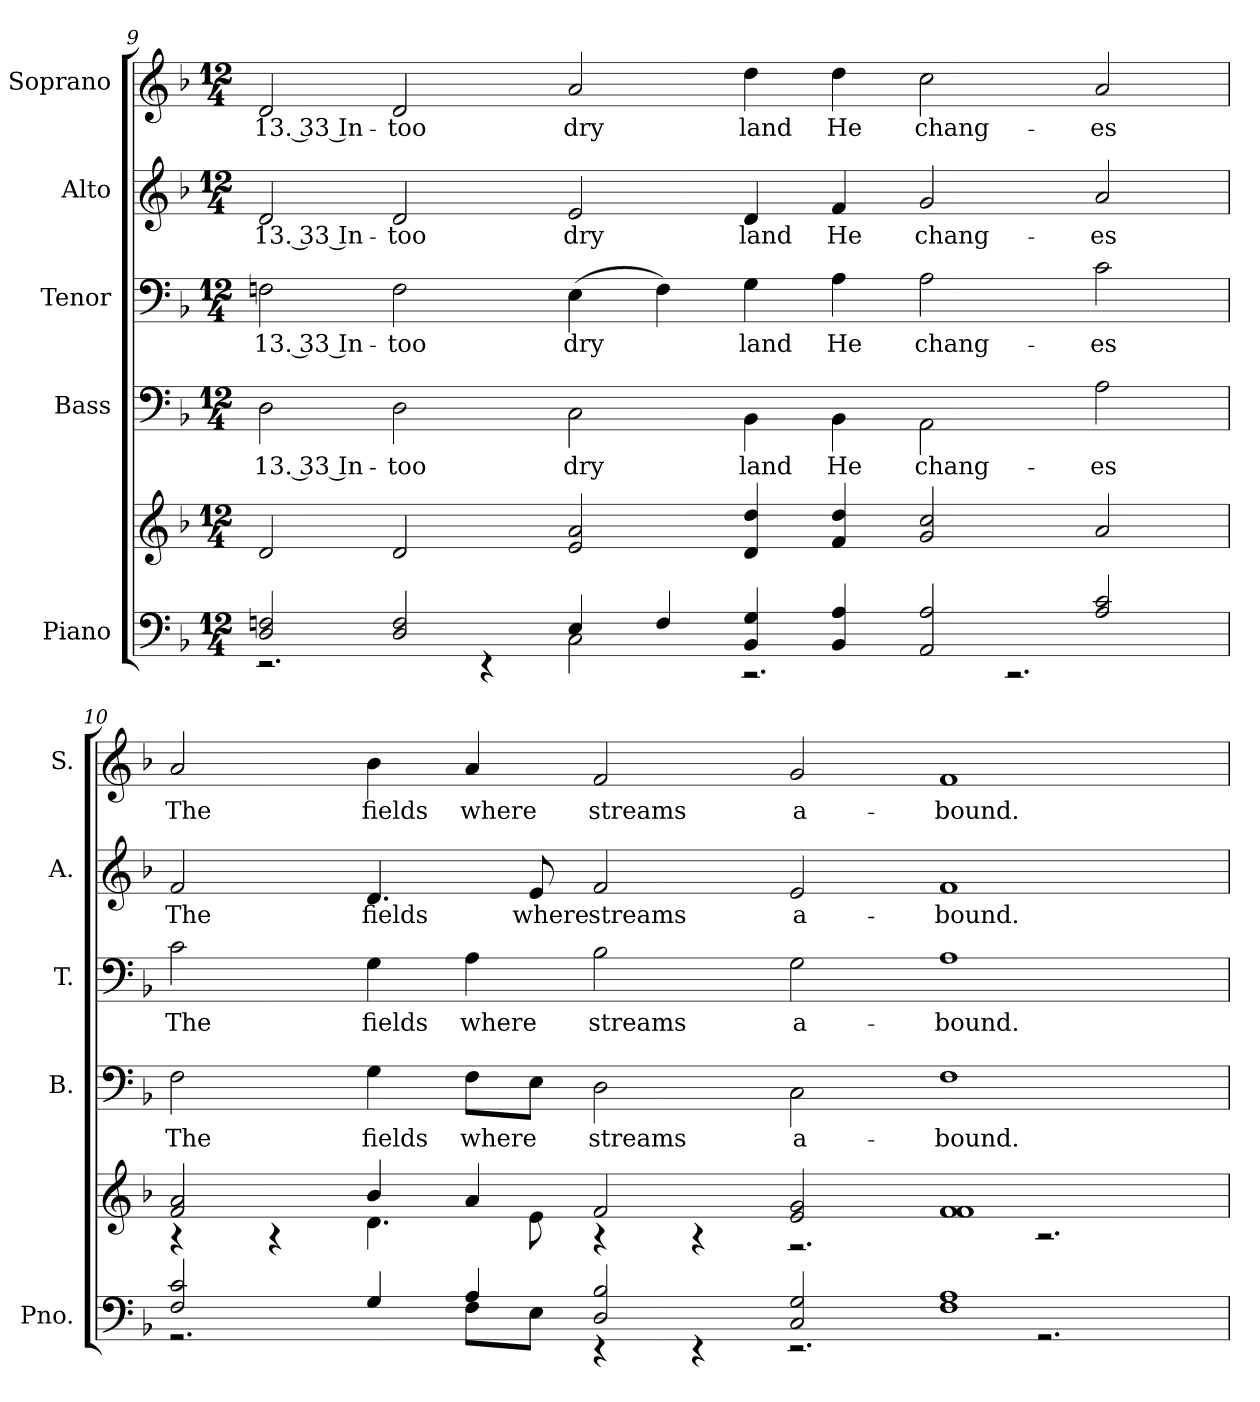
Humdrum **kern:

**kern	**kern	**kern	**text	**kern	**text	**kern	**text	**kern	**text
*part5	*part5	*part4	*part4	*part3	*part3	*part2	*part2	*part1	*part1
*staff6	*staff5	*staff4	*staff4	*staff3	*staff3	*staff2	*staff2	*staff1	*staff1
*I"Piano	*	*I"Bass	*	*I"Tenor	*	*I"Alto	*	*I"Soprano	*
*I'Pno.	*	*I'B.	*	*I'T.	*	*I'A.	*	*I'S.	*
!!LO:PB:g=z
*clefF4	*clefG2	*clefF4	*	*clefF4	*	*clefG2	*	*clefG2	*
*k[b-]	*k[b-]	*k[b-]	*	*k[b-]	*	*k[b-]	*	*k[b-]	*
*F:	*F:	*F:	*	*F:	*	*F:	*	*F:	*
*M12/4	*M12/4	*M12/4	*	*M12/4	*	*M12/4	*	*M12/4	*
=9	=9	=9	=9	=9	=9	=9	=9	=9	=9
*^	*	*	*	*	*	*	*	*	*
!	!	!	!	!LO:LY:b:color=#000000	!	!	!	!	!	!
!	!	!	!	!	!	!LO:LY:b:color=#000000	!	!	!	!
!	!	!	!	!	!	!	!	!LO:LY:b:color=#000000	!	!
!	!	!	!	!	!	!	!	!	!	!LO:LY:b:color=#000000
2Di/ 2Fni	2.r	2di/	2Di\	13. 33 In-	2Fni\	13. 33 In-	2di/	13. 33 In-	2di/	13. 33 In-
!	!	!	!	!LO:LY:b:color=#000000	!	!	!	!	!	!
!	!	!	!	!	!	!LO:LY:b:color=#000000	!	!	!	!
!	!	!	!	!	!	!	!	!LO:LY:b:color=#000000	!	!
!	!	!	!	!	!	!	!	!	!	!LO:LY:b:color=#000000
2Di/ 2Fi	.	2di/	2Di\	-too	2Fi\	-too	2di/	-too	2di/	-too
.	4r	.	.	.	.	.	.	.	.	.
!	!	!	!	!LO:LY:b:color=#000000	!	!	!	!	!	!
!	!	!	!	!	!	!LO:LY:b:color=#000000	!	!	!	!
!	!	!	!	!	!	!	!	!LO:LY:b:color=#000000	!	!
!	!	!	!	!	!	!	!	!	!	!LO:LY:b:color=#000000
4Ei/	2Ci\	2ei/ 2ai	2Ci\	dry	(4Ei\	dry	2ei/	dry	2ai/	dry
4Fi/	.	.	.	.	4Fi\)	.	.	.	.	.
!	!	!	!	!LO:LY:b:color=#000000	!	!	!	!	!	!
!	!	!	!	!	!	!LO:LY:b:color=#000000	!	!	!	!
!	!	!	!	!	!	!	!	!LO:LY:b:color=#000000	!	!
!	!	!	!	!	!	!	!	!	!	!LO:LY:b:color=#000000
4BB-i/ 4Gi	2.r	4di/ 4ddi	4BB-i\	land	4Gi\	land	4di/	land	4ddi\	land
!	!	!	!	!LO:LY:b:color=#000000	!	!	!	!	!	!
!	!	!	!	!	!	!LO:LY:b:color=#000000	!	!	!	!
!	!	!	!	!	!	!	!	!LO:LY:b:color=#000000	!	!
!	!	!	!	!	!	!	!	!	!	!LO:LY:b:color=#000000
4BB-i/ 4Ai	.	4fi/ 4ddi	4BB-i\	He	4Ai\	He	4fi/	He	4ddi\	He
!	!	!	!	!LO:LY:b:color=#000000	!	!	!	!	!	!
!	!	!	!	!	!	!LO:LY:b:color=#000000	!	!	!	!
!	!	!	!	!	!	!	!	!LO:LY:b:color=#000000	!	!
!	!	!	!	!	!	!	!	!	!	!LO:LY:b:color=#000000
2AAi/ 2Ai	.	2gi/ 2cci	2AAi\	chang-	2Ai\	chang-	2gi/	chang-	2cci\	chang-
.	2.r	.	.	.	.	.	.	.	.	.
!	!	!	!	!LO:LY:b:color=#000000	!	!	!	!	!	!
!	!	!	!	!	!	!LO:LY:b:color=#000000	!	!	!	!
!	!	!	!	!	!	!	!	!LO:LY:b:color=#000000	!	!
!	!	!	!	!	!	!	!	!	!	!LO:LY:b:color=#000000
2Ai/ 2ci	.	2ai/	2Ai\	-es	2ci\	-es	2ai/	-es	2ai/	-es
!!LO:PB:g=z
=10	=10	=10	=10	=10	=10	=10	=10	=10	=10	=10
*	*	*^	*	*	*	*	*	*	*	*
!	!	!	!	!	!LO:LY:b:color=#000000	!	!	!	!	!	!
!	!	!	!	!	!	!	!LO:LY:b:color=#000000	!	!	!	!
!	!	!	!	!	!	!	!	!	!LO:LY:b:color=#000000	!	!
!	!	!	!	!	!	!	!	!	!	!	!LO:LY:b:color=#000000
2Fi/ 2ci	2.r	2fi/ 2ai	4r	2Fi\	The	2ci\	The	2fi/	The	2ai/	The
.	.	.	4r	.	.	.	.	.	.	.	.
!	!	!	!	!	!LO:LY:b:color=#000000	!	!	!	!	!	!
!	!	!	!	!	!	!	!LO:LY:b:color=#000000	!	!	!	!
!	!	!	!	!	!	!	!	!	!LO:LY:b:color=#000000	!	!
!	!	!	!	!	!	!	!	!	!	!	!LO:LY:b:color=#000000
4Gi/	.	4b-i/	4.di\	4Gi\	fields	4Gi\	fields	4.di/	fields	4b-i\	fields
!	!	!	!	!	!LO:LY:b:color=#000000	!	!	!	!	!	!
!	!	!	!	!	!	!	!LO:LY:b:color=#000000	!	!	!	!
!	!	!	!	!	!	!	!	!	!	!	!LO:LY:b:color=#000000
4Ai/	8Fi\L	4ai/	.	8Fi\L	where	4Ai\	where	.	.	4ai/	where
!	!	!	!	!	!	!	!	!	!LO:LY:b:color=#000000	!	!
.	8Ei\J	.	8ei\	8Ei\J	.	.	.	8ei/	where	.	.
!	!	!	!	!	!LO:LY:b:color=#000000	!	!	!	!	!	!
!	!	!	!	!	!	!	!LO:LY:b:color=#000000	!	!	!	!
!	!	!	!	!	!	!	!	!	!LO:LY:b:color=#000000	!	!
!	!	!	!	!	!	!	!	!	!	!	!LO:LY:b:color=#000000
2Di/ 2B-i	4r	2fi/	4r	2Di\	streams	2B-i\	streams	2fi/	streams	2fi/	streams
.	4r	.	4r	.	.	.	.	.	.	.	.
!	!	!	!	!	!LO:LY:b:color=#000000	!	!	!	!	!	!
!	!	!	!	!	!	!	!LO:LY:b:color=#000000	!	!	!	!
!	!	!	!	!	!	!	!	!	!LO:LY:b:color=#000000	!	!
!	!	!	!	!	!	!	!	!	!	!	!LO:LY:b:color=#000000
2Ci/ 2Gi	2.r	2ei/ 2gi	2.r	2Ci\	a-	2Gi\	a-	2ei/	a-	2gi/	a-
!	!	!	!	!	!LO:LY:b:color=#000000	!	!	!	!	!	!
!	!	!	!	!	!	!	!LO:LY:b:color=#000000	!	!	!	!
!	!	!	!	!	!	!	!	!	!LO:LY:b:color=#000000	!	!
!	!	!	!	!	!	!	!	!	!	!	!LO:LY:b:color=#000000
1Fi 1Ai	.	1fi 1fi	.	1Fi	-bound.	1Ai	-bound.	1fi	-bound.	1fi	-bound.
.	2.r	.	2.r	.	.	.	.	.	.	.	.
*v	*v	*	*	*	*	*	*	*	*	*	*
*	*v	*v	*	*	*	*	*	*	*	*
=	=	=	=	=	=	=	=	=	=
*-	*-	*-	*-	*-	*-	*-	*-	*-	*-
